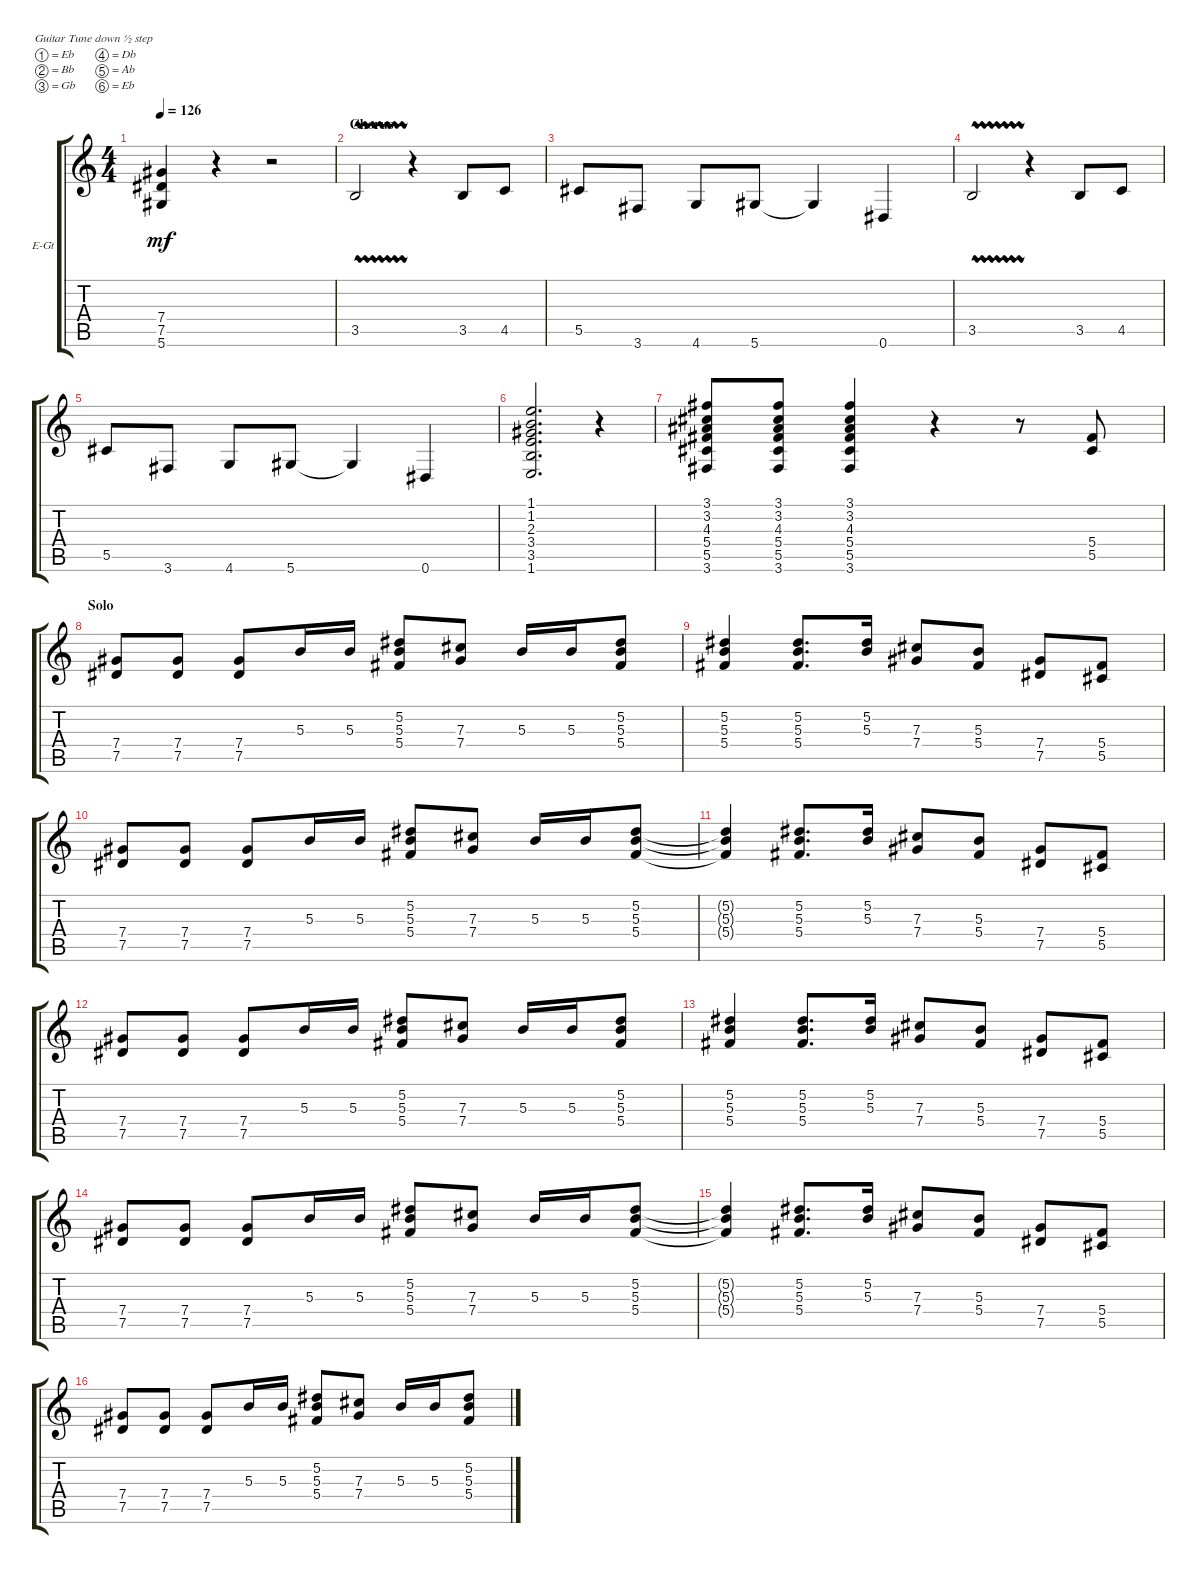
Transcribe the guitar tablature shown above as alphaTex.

\defaultSystemsLayout 4
\bracketExtendMode groupsimilarinstruments
\firstSystemTrackNameOrientation horizontal
\otherSystemsTrackNameOrientation horizontal
\track ("ACE FREHLEY" "E-Gt") {instrument distortionguitar}
\staff {score tabs}
\tuning (Eb4 Bb3 Gb3 Db3 Ab2 Eb2)
\ts (4 4)
\tempo 126
\clef g2
\ks c
(7.4 7.5 5.6).4{dy mf} r.4 r.2 |
\section ("" "Chorus")
3.5{vw}.2 r.4 3.5.8 4.5.8 |
5.5.8 3.6.8 4.6.8 5.6.8 5.6{t}.4 0.6.4 |
3.5{vw}.2 r.4 3.5.8 4.5.8 |
5.5.8 3.6.8 4.6.8 5.6.8 5.6{t}.4 0.6.4 |
(1.1 1.2 2.3 3.4 3.5 1.6).2{d} r.4 |
(3.6 5.5 5.4 4.3 3.2 3.1).8 (3.1 3.2 4.3 5.4 5.5 3.6).8 (3.6 5.5 5.4 4.3 3.2 3.1).4 r.4 r.8 (5.5 5.4).8 |
\section ("" "Solo")
(7.5 7.4).8 (7.4 7.5).8 (7.5 7.4).8 5.3.16 5.3.16 (5.2 5.3 5.4).8 (7.4 7.3).8 5.3.16 5.3.16 (5.2 5.3 5.4).8 |
(5.2 5.3 5.4).4 (5.4 5.3 5.2).8{d} (5.2 5.3).16 (7.3 7.4).8 (5.4 5.3).8 (7.4 7.5).8 (5.5 5.4).8 |
(7.5 7.4).8 (7.4 7.5).8 (7.5 7.4).8 5.3.16 5.3.16 (5.2 5.3 5.4).8 (7.4 7.3).8 5.3.16 5.3.16 (5.2 5.3 5.4).8 |
(5.2{t} 5.3{t} 5.4{t}).4 (5.4 5.3 5.2).8{d} (5.2 5.3).16 (7.3 7.4).8 (5.4 5.3).8 (7.4 7.5).8 (5.5 5.4).8 |
(7.5 7.4).8 (7.4 7.5).8 (7.5 7.4).8 5.3.16 5.3.16 (5.2 5.3 5.4).8 (7.4 7.3).8 5.3.16 5.3.16 (5.2 5.3 5.4).8 |
(5.2 5.3 5.4).4 (5.4 5.3 5.2).8{d} (5.2 5.3).16 (7.3 7.4).8 (5.4 5.3).8 (7.4 7.5).8 (5.5 5.4).8 |
(7.5 7.4).8 (7.4 7.5).8 (7.5 7.4).8 5.3.16 5.3.16 (5.2 5.3 5.4).8 (7.4 7.3).8 5.3.16 5.3.16 (5.2 5.3 5.4).8 |
(5.2{t} 5.3{t} 5.4{t}).4 (5.4 5.3 5.2).8{d} (5.2 5.3).16 (7.3 7.4).8 (5.4 5.3).8 (7.4 7.5).8 (5.5 5.4).8 |
(7.5 7.4).8 (7.4 7.5).8 (7.5 7.4).8 5.3.16 5.3.16 (5.2 5.3 5.4).8 (7.4 7.3).8 5.3.16 5.3.16 (5.2 5.3 5.4).8
